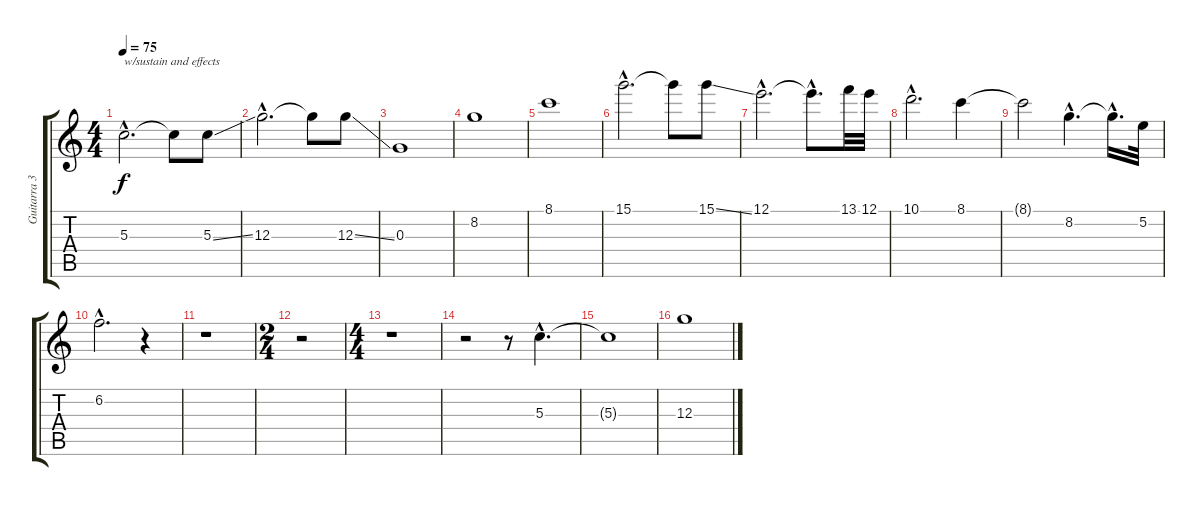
\track ("Guitarra 3" "Guitarra 3") {instrument overdrivenguitar}
\staff {score tabs}
\tuning (E4 B3 G3 D3 A2 E2) {hide}
\ts (4 4)
\tempo 75
\clef g2
\ks c
5.3{hac t}.2{d txt "w/sustain and effects" dy f} 5.3{t}.8 5.3{ss}.8 |
12.3{hac}.2{d} 12.3{t}.8 12.3{ss}.8 |
0.3.1 |
8.2.1 |
8.1.1 |
15.1{hac}.2{d} 15.1{t}.8 15.1{ss}.8 |
12.1{hac}.2{d} 12.1{hac t}.8{d} 13.1.32 12.1.32 |
10.1{hac}.2{d} 8.1.4 |
8.1{t}.2 8.2{hac}.4{d} 8.2{hac t}.16{d} 5.2.32 |
6.2{hac}.2{d} r.4 |
r.1 |
\ts (2 4)
r.2 |
\ts (4 4)
r.1 |
r.2 r.8 5.3{hac}.4{d} |
5.3{t}.1 |
12.3.1
